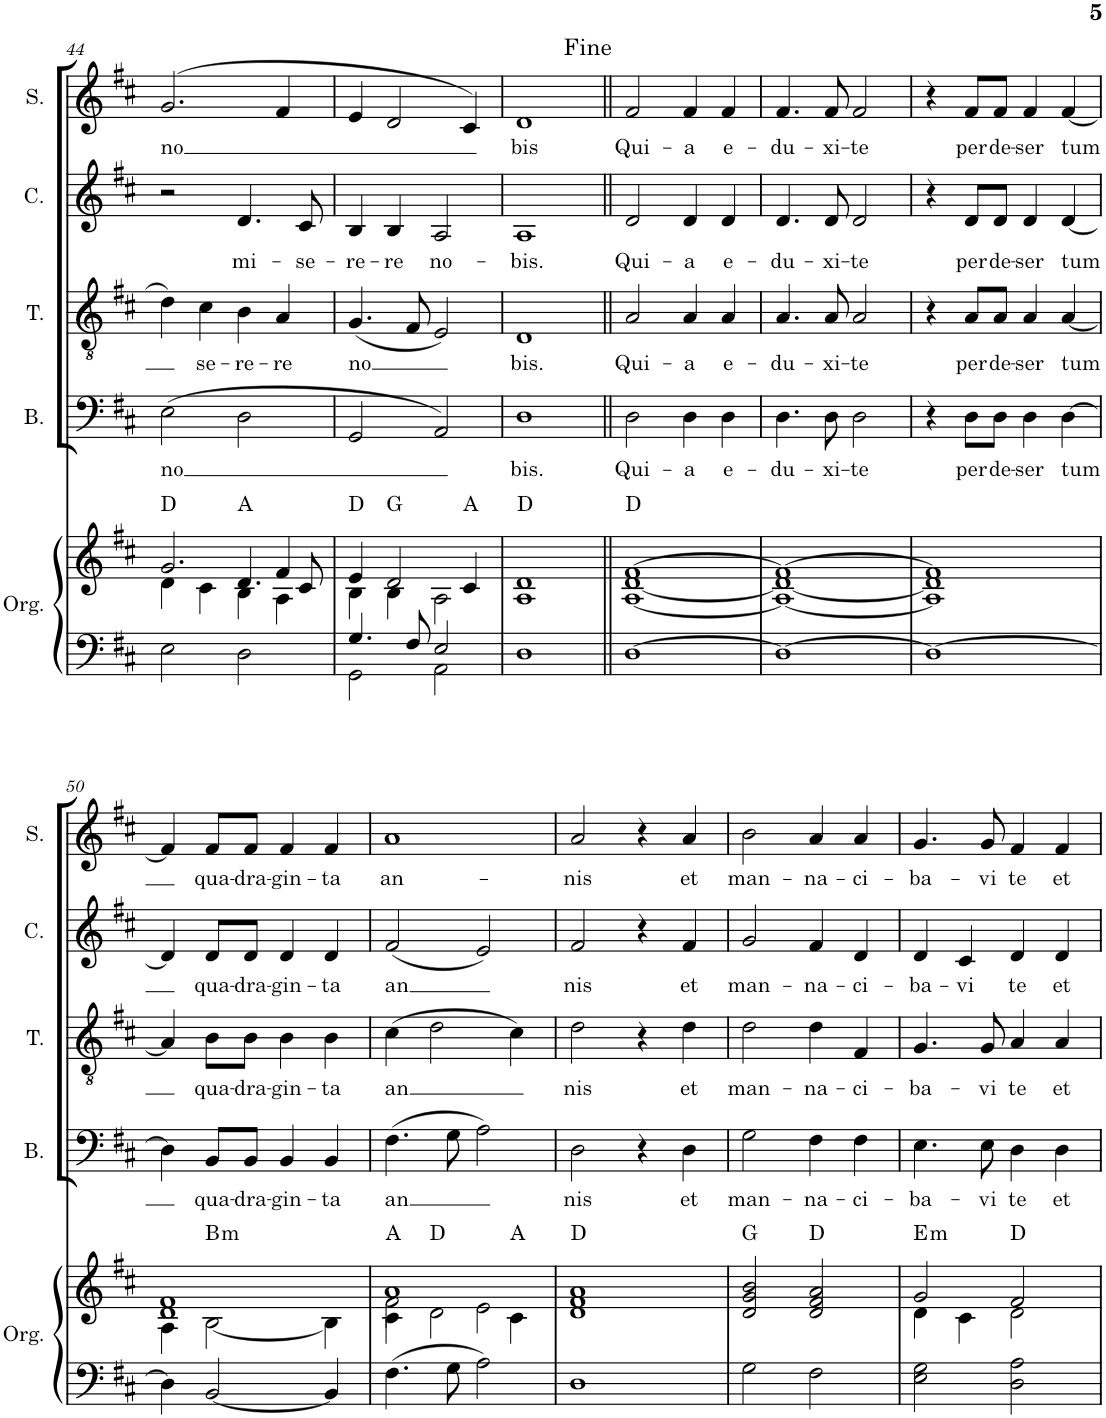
**kern	**kern	**harte	**kern	**text	**kern	**text	**kern	**text	**kern	**text
*part5	*part5	*part5	*part4	*part4	*part3	*part3	*part2	*part2	*part1	*part1
*staff6	*staff5	*	*staff4	*staff4	*staff3	*staff3	*staff2	*staff2	*staff1	*staff1
*I"Órgano	*	*	*I"Bajo	*	*I"Tenor	*	*I"Contralto	*	*I"Soprano	*
*	*	*	*I'B.	*	*I'T.	*	*I'C.	*	*I'S.	*
!!LO:PB:g=z
*clefF4	*clefG2	*	*clefF4	*	*clefGv2	*	*clefG2	*	*clefG2	*
*k[f#c#]	*k[f#c#]	*	*k[f#c#]	*	*k[f#c#]	*	*k[f#c#]	*	*k[f#c#]	*
*M2/2	*M2/2	*	*M2/2	*	*M2/2	*	*M2/2	*	*M2/2	*
*met(c|)	*met(c|)	*	*met(c|)	*	*met(c|)	*	*met(c|)	*	*met(c|)	*
=44	=44	=44	=44	=44	=44	=44	=44	=44	=44	=44
*	*^	*	*	*	*	*	*	*	*	*
*	*	*^	*	*	*	*	*	*	*	*	*
!	!	!	!	!	!	!LO:LY:b	!	!	!	!	!	!LO:LY:b
2E\	2.g/	4d\	2ryy	D:maj	(2E\	no	4d\	.	2r	.	(>2.g/	no
!	!	!	!	!	!	!	!	!LO:LY:b	!	!	!	!
.	.	4c#\	.	.	.	.	4c#\	se-	.	.	.	.
!	!	!	!	!	!	!	!	!LO:LY:b	!	!LO:LY:b	!	!
2D\	.	4B\	4.d/	A:maj	2D\	.	4B\	-re-	4.d/	mi-	.	.
!	!	!	!	!	!	!	!	!LO:LY:b	!	!	!	!
.	4f#/	4A\	.	.	.	.	4A/	-re	.	.	4f#/	.
!	!	!	!	!	!	!	!	!	!	!LO:LY:b	!	!
.	.	.	8c#/	.	.	.	.	.	8c#/	-se-	.	.
=45	=45	=45	=45	=45	=45	=45	=45	=45	=45	=45	=45	=45
*^	*	*	*	*	*	*	*	*	*	*	*	*
!	!	!	!	!	!	!	!	!	!LO:LY:b	!	!LO:LY:b	!	!
*	*	*	*v	*v	*	*	*	*	*	*	*	*	*
4.G/	2GG\	4e/	4B\	D:maj	2GG/	.	(4.G/	no	4B/	-re-	4e/	.
!	!	!	!	!	!	!	!	!	!	!LO:LY:b	!	!
.	.	2d/	4B\	G:maj	.	.	.	.	4B/	-re	2d/	.
8F#/	.	.	.	.	.	.	8F#/	.	.	.	.	.
!	!	!	!	!	!	!	!	!	!	!LO:LY:b	!	!
2E/	2AA\	.	2A\	.	2AA/)	.	2E/)	.	2A/	no-	.	.
.	.	4c#/	.	A:maj	.	.	.	.	.	.	4c#/)	.
*v	*v	*	*	*	*	*	*	*	*	*	*	*
*	*v	*v	*	*	*	*	*	*	*	*	*
=46	=46	=46	=46	=46	=46	=46	=46	=46	=46	=46
!	!	!	!	!LO:LY:b	!	!LO:LY:b	!	!LO:LY:b	!	!LO:LY:b
1D	1A 1d	D:maj	1D	bis.	1D	bis.	1A	-bis.	1d	bis
=47||	=47||	=47||	=47||	=47||	=47||	=47||	=47||	=47||	=47||	=47||
!	!	!	!	!LO:LY:b	!	!LO:LY:b	!	!LO:LY:b	!	!LO:LY:b
[1D	[1A [1d [1f#	D:maj	2D\	Qui-	2A/	Qui-	2d/	Qui-	2f#/	Qui-
!	!	!	!	!LO:LY:b	!	!LO:LY:b	!	!LO:LY:b	!	!LO:LY:b
.	.	.	4D\	-a	4A/	-a	4d/	-a	4f#/	-a
!	!	!	!	!LO:LY:b	!	!LO:LY:b	!	!LO:LY:b	!	!LO:LY:b
.	.	.	4D\	e-	4A/	e-	4d/	e-	4f#/	e-
=48	=48	=48	=48	=48	=48	=48	=48	=48	=48	=48
!	!	!	!	!LO:LY:b	!	!LO:LY:b	!	!LO:LY:b	!	!LO:LY:b
1D_	1A_ 1d_ 1f#_	.	4.D\	-du-	4.A/	-du-	4.d/	-du-	4.f#/	-du-
!	!	!	!	!LO:LY:b	!	!LO:LY:b	!	!LO:LY:b	!	!LO:LY:b
.	.	.	8D\	-xi-	8A/	-xi-	8d/	-xi-	8f#/	-xi-
!	!	!	!	!LO:LY:b	!	!LO:LY:b	!	!LO:LY:b	!	!LO:LY:b
.	.	.	2D\	-te	2A/	-te	2d/	-te	2f#/	-te
=49	=49	=49	=49	=49	=49	=49	=49	=49	=49	=49
1D_	1A] 1d] 1f#]	.	4r	.	4r	.	4r	.	4r	.
!	!	!	!	!LO:LY:b	!	!LO:LY:b	!	!LO:LY:b	!	!LO:LY:b
.	.	.	8D\L	per	8A/L	per	8d/L	per	8f#/L	per
!	!	!	!	!LO:LY:b	!	!LO:LY:b	!	!LO:LY:b	!	!LO:LY:b
.	.	.	8D\J	de-	8A/J	de-	8d/J	de-	8f#/J	de-
!	!	!	!	!LO:LY:b	!	!LO:LY:b	!	!LO:LY:b	!	!LO:LY:b
.	.	.	4D\	-ser	4A/	-ser	4d/	-ser	4f#/	-ser
!	!	!	!	!LO:LY:b	!	!LO:LY:b	!	!LO:LY:b	!	!LO:LY:b
.	.	.	[4D\	tum	[4A/	tum	[4d/	tum	[4f#/	tum
!!LO:LB:g=z
=50	=50	=50	=50	=50	=50	=50	=50	=50	=50	=50
*	*^	*	*	*	*	*	*	*	*	*
4D\]	1d 1f#	4A\	.	4D\]	.	4A/]	.	4d/]	.	4f#/]	.
!	!	!	!LO:H:kt=m	!	!LO:LY:b	!	!LO:LY:b	!	!LO:LY:b	!	!LO:LY:b
[2BB/	.	[2B\	B:min	8BB/L	qua-	8B\L	qua-	8d/L	qua-	8f#/L	qua-
!	!	!	!	!	!LO:LY:b	!	!LO:LY:b	!	!LO:LY:b	!	!LO:LY:b
.	.	.	.	8BB/J	-dra-	8B\J	-dra-	8d/J	-dra-	8f#/J	-dra-
!	!	!	!	!	!LO:LY:b	!	!LO:LY:b	!	!LO:LY:b	!	!LO:LY:b
.	.	.	.	4BB/	-gin-	4B\	-gin-	4d/	-gin-	4f#/	-gin-
!	!	!	!	!	!LO:LY:b	!	!LO:LY:b	!	!LO:LY:b	!	!LO:LY:b
4BB/]	.	4B\]	.	4BB/	-ta	4B\	-ta	4d/	-ta	4f#/	-ta
=51	=51	=51	=51	=51	=51	=51	=51	=51	=51	=51	=51
*	*	*^	*	*	*	*	*	*	*	*	*
!	!	!	!	!	!	!LO:LY:b	!	!LO:LY:b	!	!LO:LY:b	!	!LO:LY:b
4.F#\	1a	2f#\	4c#\	A:maj	(4.F#\	an	(4c#\	an	(2f#/	an	1a	an-
.	.	.	2d\	D:maj	.	.	2d\	.	.	.	.	.
8G\	.	.	.	.	8G\	.	.	.	.	.	.	.
2A\	.	2e\	.	.	2A\)	.	.	.	2e/)	.	.	.
.	.	.	4c#\	A:maj	.	.	4c#\)	.	.	.	.	.
=52	=52	=52	=52	=52	=52	=52	=52	=52	=52	=52	=52	=52
!	!	!	!	!	!	!LO:LY:b	!	!LO:LY:b	!	!LO:LY:b	!	!LO:LY:b
*	*v	*v	*v	*	*	*	*	*	*	*	*	*
1D	1d 1f# 1a	D:maj	2D\	nis	2d\	nis	2f#/	nis	2a/	-nis
.	.	.	4r	.	4r	.	4r	.	4r	.
!	!	!	!	!LO:LY:b	!	!LO:LY:b	!	!LO:LY:b	!	!LO:LY:b
.	.	.	4D\	et	4d\	et	4f#/	et	4a/	et
=53	=53	=53	=53	=53	=53	=53	=53	=53	=53	=53
!	!	!	!	!LO:LY:b	!	!LO:LY:b	!	!LO:LY:b	!	!LO:LY:b
2G\	2d/ 2g/ 2b/	G:maj	2G\	man-	2d\	man-	2g/	man-	2b\	man-
!	!	!	!	!LO:LY:b	!	!LO:LY:b	!	!LO:LY:b	!	!LO:LY:b
2F#\	2d/ 2f#/ 2a/	D:maj	4F#\	-na-	4d\	-na-	4f#/	-na-	4a/	-na-
!	!	!	!	!LO:LY:b	!	!LO:LY:b	!	!LO:LY:b	!	!LO:LY:b
.	.	.	4F#\	-ci-	4F#/	-ci-	4d/	-ci-	4a/	-ci-
=54	=54	=54	=54	=54	=54	=54	=54	=54	=54	=54
*	*^	*	*	*	*	*	*	*	*	*
!	!	!	!LO:H:kt=m	!	!LO:LY:b	!	!LO:LY:b	!	!LO:LY:b	!	!LO:LY:b
2E\ 2G\	2g/	4d\	E:min	4.E\	-ba-	4.G/	-ba-	4d/	-ba-	4.g/	-ba-
!	!	!	!	!	!	!	!	!	!LO:LY:b	!	!
.	.	4c#\	.	.	.	.	.	4c#/	-vi	.	.
!	!	!	!	!	!LO:LY:b	!	!LO:LY:b	!	!	!	!LO:LY:b
.	.	.	.	8E\	-vi	8G/	-vi	.	.	8g/	-vi
!	!	!	!	!	!LO:LY:b	!	!LO:LY:b	!	!LO:LY:b	!	!LO:LY:b
2D\ 2A\	2f#/	2d\	D:maj	4D\	te	4A/	te	4d/	te	4f#/	te
!	!	!	!	!	!LO:LY:b	!	!LO:LY:b	!	!LO:LY:b	!	!LO:LY:b
.	.	.	.	4D\	et	4A/	et	4d/	et	4f#/	et
*	*v	*v	*	*	*	*	*	*	*	*	*
=	=	=	=	=	=	=	=	=	=	=
*-	*-	*-	*-	*-	*-	*-	*-	*-	*-	*-
